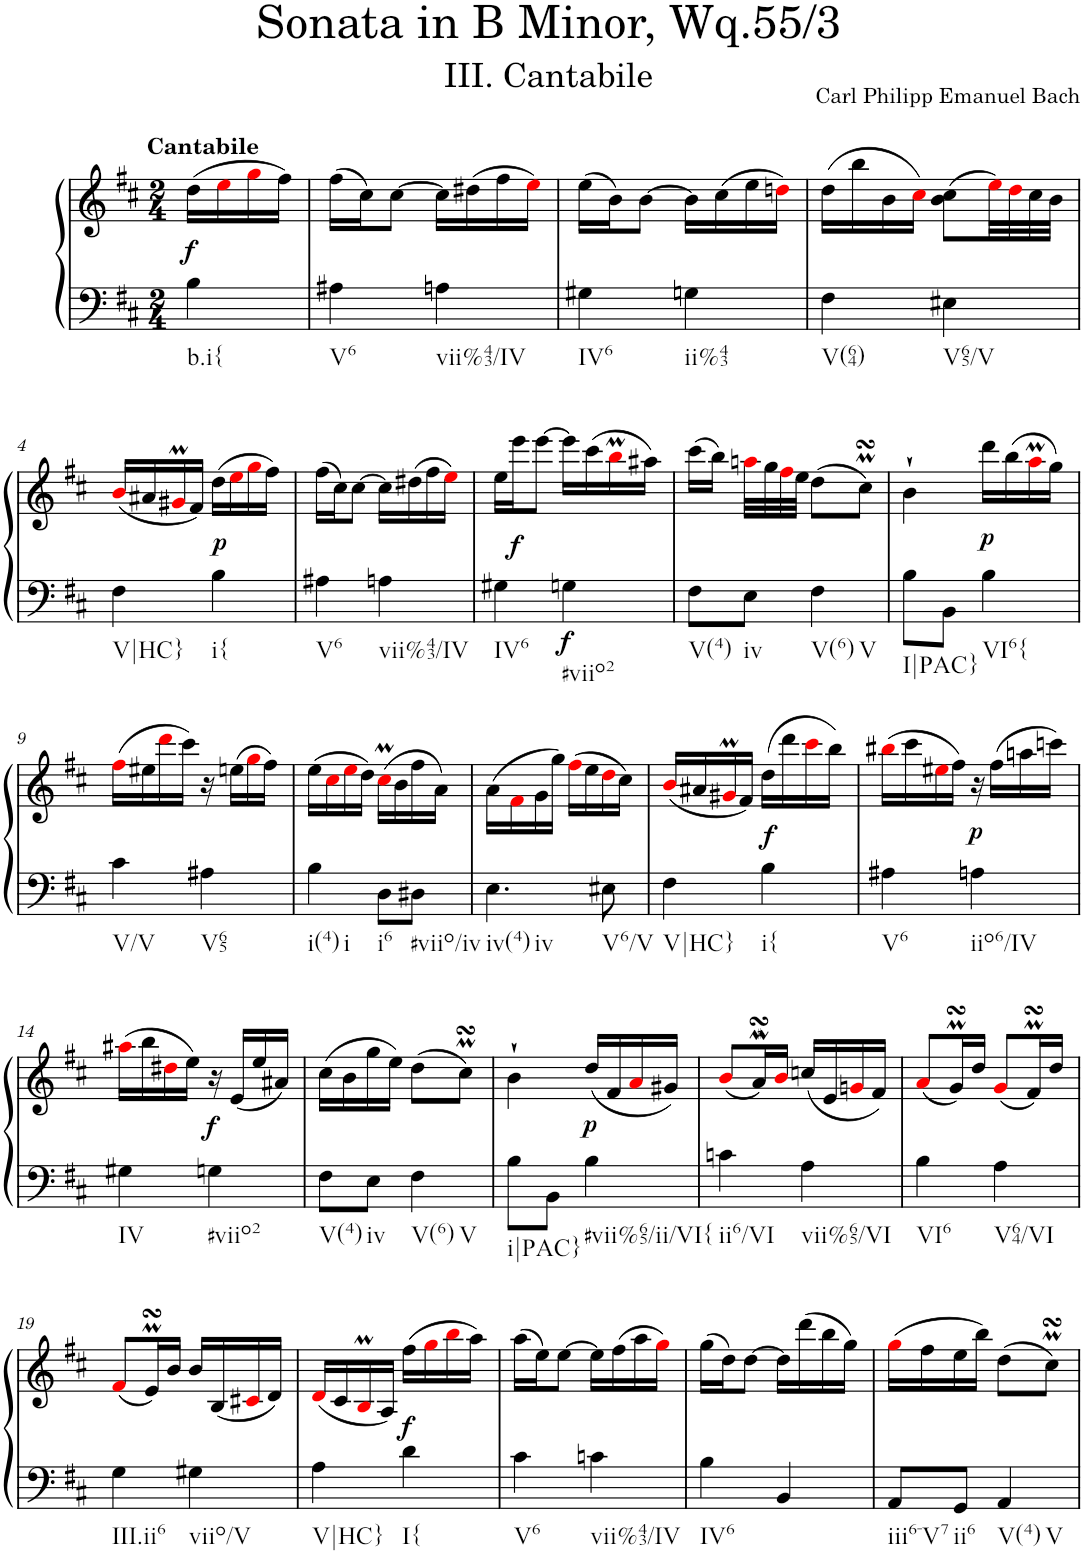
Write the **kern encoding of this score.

**kern	**kern	**dynam
*part1	*part1	*part1
*staff2	*staff1	*staff1/2
*I"Harpsichord	*	*
*I'Hch.	*	*
*clefF4	*clefG2	*
*k[f#c#]	*k[f#c#]	*
*b:	*b:	*
*M2/4	*M2/4	*
=	=	=
!	!LO:TX:a:B:t=Cantabile	!
!LO:TX:b:t=b.i{	!	!
!	!	!LO:DY:b
4B\	(>16dd\LL	f
.	16eei\	.
.	16ggi\	.
.	16ff#\JJ)	.
=1	=1	=1
!LO:TX:b:t=V6	!	!
4A#X\	(>16ff#\LL	.
.	16cc#\J)	.
.	[8cc#\J	.
!LO:TX:b:t=vii%43/IV	!	!
4An\	16cc#\LL]	.
.	(>16dd#X\	.
.	16ff#\	.
.	16eei\JJ)	.
=2	=2	=2
!LO:TX:b:t=IV6	!	!
4G#X\	(>16ee\LL	.
.	16b\J)	.
.	[8b\J	.
!LO:TX:b:t=ii%43	!	!
4Gn\	16b\LL]	.
.	(>16cc#\	.
.	16ee\	.
.	16ddni\JJ)	.
=3	=3	=3
!LO:TX:b:t=V(64)	!	!
4F#\	(>16dd\LL	.
.	16bb\	.
.	16b\	.
.	16cc#i\JJ)	.
!LO:TX:b:t=V65/V	!	!
4E#X\	(>8b\ 8cc#\L	.
.	32eei\LL)	.
.	32ddi\	.
.	32cc#\	.
.	32b\JJJ	.
!!LO:LB:g=z
=4	=4	=4
!LO:TX:b:t=V|HC}	!	!
4F#\	(<16bi/LL	.
.	16a#X/	.
.	16g#Xmi/	.
.	16f#/JJ)	.
!LO:TX:b:t=i{	!	!
!	!	!LO:DY:b
4B\	(>16dd\LL	p
.	16eei\	.
.	16ggi\	.
.	16ff#\JJ)	.
=5	=5	=5
!LO:TX:b:t=V6	!	!
4A#X\	(>16ff#\LL	.
.	16cc#\J)	.
.	[8cc#\J	.
!LO:TX:b:t=vii%43/IV	!	!
4An\	16cc#\LL]	.
.	(>16dd#X\	.
.	16ff#\	.
.	16eei\JJ)	.
=6	=6	=6
!LO:TX:b:t=IV6	!	!
4G#X\	16ee\LL	.
!	!	!LO:DY:b
.	16eee\J	f
.	[8eee\J	.
!LO:TX:b:t=#viio2	!	!
!	!	!LO:DY:b=2
4Gn\	16eee\LL]	f
.	(>16ccc#\	.
.	16bbMi\	.
.	16aa#X\JJ)	.
=7	=7	=7
!LO:TX:b:t=V(4)	!	!
8F#\L	(>16ccc#\LL	.
.	16bb\JJ)	.
!LO:TX:b:t=iv	!	!
8E\J	32aani\LLL	.
.	32gg\	.
.	32ff#i\	.
.	32ee\JJJ	.
!LO:TX:b:t=V(6)	!	!
!LO:TX:b:t=V	!	!
4F#\	(>8dd\L	.
.	8cc#sSsSm\J)	.
=8	=8	=8
!LO:TX:b:t=I|PAC}	!	!
8B\L	4b`\	.
8BB\J	.	.
!LO:TX:b:t=VI6{	!	!
!	!	!LO:DY:b
4B\	16ddd\LL	p
.	(>16bb\	.
.	16aaMi\	.
.	16gg\JJ)	.
!!LO:LB:g=z
=9	=9	=9
!LO:TX:b:t=V/V	!	!
4c#\	(>16ff#i\LL	.
.	16ee#X\	.
.	16dddi\	.
.	16ccc#\JJ)	.
!LO:TX:b:t=V65	!	!
4A#X\	16r	.
.	(>16een\LL	.
.	16ggi\	.
.	16ff#\JJ)	.
=10	=10	=10
!LO:TX:b:t=i(4)	!	!
!LO:TX:b:t=i	!	!
4B\	(>16ee\LL	.
.	16cc#i\	.
.	16eei\	.
.	16dd\JJ)	.
!LO:TX:b:t=i6	!	!
8D\L	(>16cc#mi\LL	.
.	16b\	.
!LO:TX:b:t=#viio/iv	!	!
8D#X\J	16ff#\	.
.	16a\JJ)	.
=11	=11	=11
!LO:TX:b:t=iv(4)	!	!
!LO:TX:b:t=iv	!	!
4.E\	(>16a\LL	.
.	16f#i\	.
.	16g\	.
.	16gg\JJ)	.
.	(>16ff#i\LL	.
.	16ee\	.
!LO:TX:b:t=V6/V	!	!
8E#X\	16ddi\	.
.	16cc#\JJ)	.
=12	=12	=12
!LO:TX:b:t=V|HC}	!	!
4F#\	(<16bi/LL	.
.	16a#X/	.
.	16g#Xmi/	.
.	16f#/JJ)	.
!LO:TX:b:t=i{	!	!
!	!	!LO:DY:b
4B\	(>16dd\LL	f
.	16ddd\	.
.	16ccc#i\	.
.	16bb\JJ)	.
=13	=13	=13
!LO:TX:b:t=V6	!	!
4A#X\	(>16bb#Xi\LL	.
.	16ccc#\	.
.	16ee#Xi\	.
.	16ff#\JJ)	.
!LO:TX:b:t=iio6/IV	!	!
!	!	!LO:DY:b
4An\	16r	p
.	(>16ff#\LL	.
.	16aan\	.
.	16cccn\JJ)	.
!!LO:LB:g=z
=14	=14	=14
!LO:TX:b:t=IV	!	!
4G#X\	(>16aa#Xi\LL	.
.	16bb\	.
.	16dd#Xi\	.
.	16ee\JJ)	.
!LO:TX:b:t=#viio2	!	!
!	!	!LO:DY:b
4Gn\	16r	f
.	(<16e/LL	.
.	16ee/	.
.	16a#X/JJ)	.
=15	=15	=15
!LO:TX:b:t=V(4)	!	!
8F#\L	(>16cc#\LL	.
.	16b\	.
!LO:TX:b:t=iv	!	!
8E\J	16gg\	.
.	16ee\JJ)	.
!LO:TX:b:t=V(6)	!	!
!LO:TX:b:t=V	!	!
4F#\	(>8dd\L	.
.	8cc#msSsS\J)	.
=16	=16	=16
!LO:TX:b:t=i|PAC}	!	!
8B\L	4b`\	.
8BB\J	.	.
!LO:TX:b:t=#vii%65/ii/VI{	!	!
!	!	!LO:DY:b
4B\	(<16dd/LL	p
.	16f#/	.
.	16ai/	.
.	16g#X/JJ)	.
=17	=17	=17
!LO:TX:b:t=ii6/VI	!	!
4cn\	(<8bi/L	.
.	16asSSSM/L)	.
.	16bi/JJ	.
!LO:TX:b:t=vii%65/VI	!	!
4A\	(<16ccn/LL	.
.	16e/	.
.	16gni/	.
.	16f#/JJ)	.
=18	=18	=18
!LO:TX:b:t=VI6	!	!
4B\	(<8ai/L	.
.	16gMsSSs/L)	.
.	16dd/JJ	.
!LO:TX:b:t=V64/VI	!	!
4A\	(<8gi/L	.
.	16f#msSsS/L)	.
.	16dd/JJ	.
!!LO:LB:g=z
=19	=19	=19
!LO:TX:b:t=III.ii6	!	!
4G\	(<8f#i/L	.
.	16eMsSSS/L)	.
.	16b/JJ	.
!LO:TX:b:t=viio/V	!	!
4G#X\	16b/LL	.
.	(<16B/	.
.	16c#Xi/	.
.	16d/JJ)	.
=20	=20	=20
!LO:TX:b:t=V|HC}	!	!
4A\	(<16di/LL	.
.	16c#/	.
.	16BMi/	.
.	16A/JJ)	.
!LO:TX:b:t=I{	!	!
!	!	!LO:DY:b
4d\	(>16ff#\LL	f
.	16ggi\	.
.	16bbi\	.
.	16aa\JJ)	.
=21	=21	=21
!LO:TX:b:t=V6	!	!
4c#\	(>16aa\LL	.
.	16ee\J)	.
.	[8ee\J	.
!LO:TX:b:t=vii%43/IV	!	!
4cn\	16ee\LL]	.
.	(>16ff#\	.
.	16aa\	.
.	16ggi\JJ)	.
=22	=22	=22
!LO:TX:b:t=IV6	!	!
4B\	(>16gg\LL	.
.	16dd\J)	.
.	[8dd\J	.
4BB/	16dd\LL]	.
.	(>16ddd\	.
.	16bb\	.
.	16gg\JJ)	.
=23	=23	=23
!LO:TX:b:t=iii6-V7	!	!
8AA/L	(>16ggi\LL	.
.	16ff#\	.
!LO:TX:b:t=ii6	!	!
8GG/J	16ee\	.
.	16bb\JJ)	.
!LO:TX:b:t=V(4)	!	!
!LO:TX:b:t=V	!	!
4AA/	(>8dd\L	.
.	8cc#msSsS\J)	.
=	=	=
*-	*-	*-
